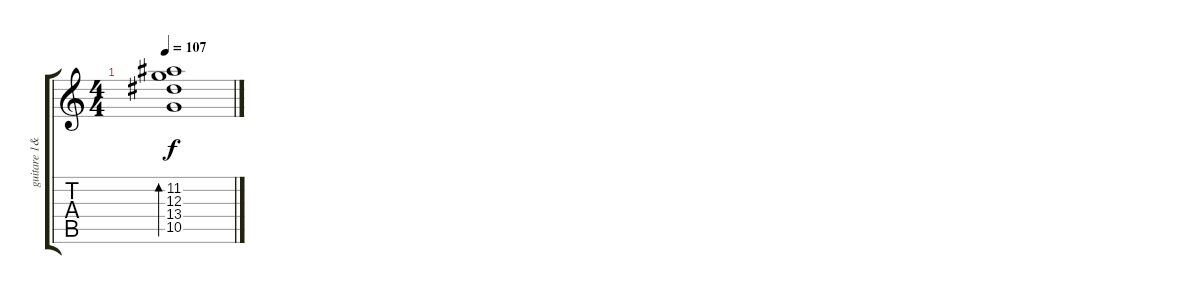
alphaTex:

\track ("guitare 1&2" "guitare 1&") {instrument acousticguitarsteel}
\staff {score tabs}
\tuning (E4 B3 G3 D3 A2 E2) {hide}
\ts (4 4)
\tempo 107
\clef g2
\ks c
(11.2 12.3 13.4 10.5).1{bd 480 dy f}
